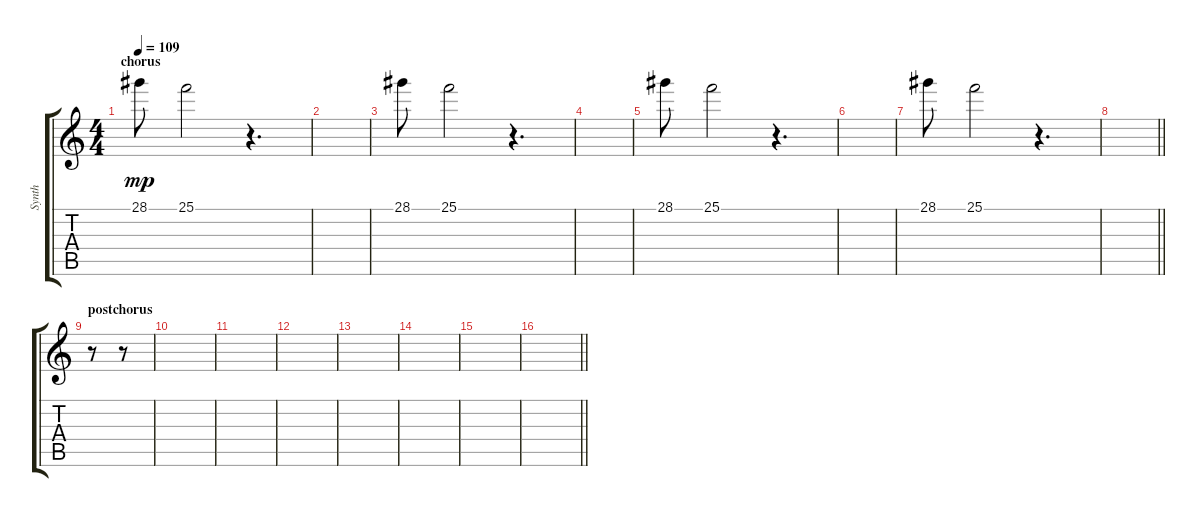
\track ("Synth" "Synth") {instrument lead1square}
\staff {score tabs}
\tuning (E4 B3 G3 D3 A2 E2) {hide}
\ts (4 4)
\section ("" "chorus")
\tempo 109
\clef g2
\ks c
28.1.8{dy mp} 25.1.2 r.4{d} |
|
28.1.8 25.1.2 r.4{d} |
|
28.1.8 25.1.2 r.4{d} |
|
28.1.8 25.1.2 r.4{d} |
\barLineRight lightlight
|
\section ("" "postchorus")
r.8 r.8 |
|
|
|
|
|
|
\barLineRight lightlight
